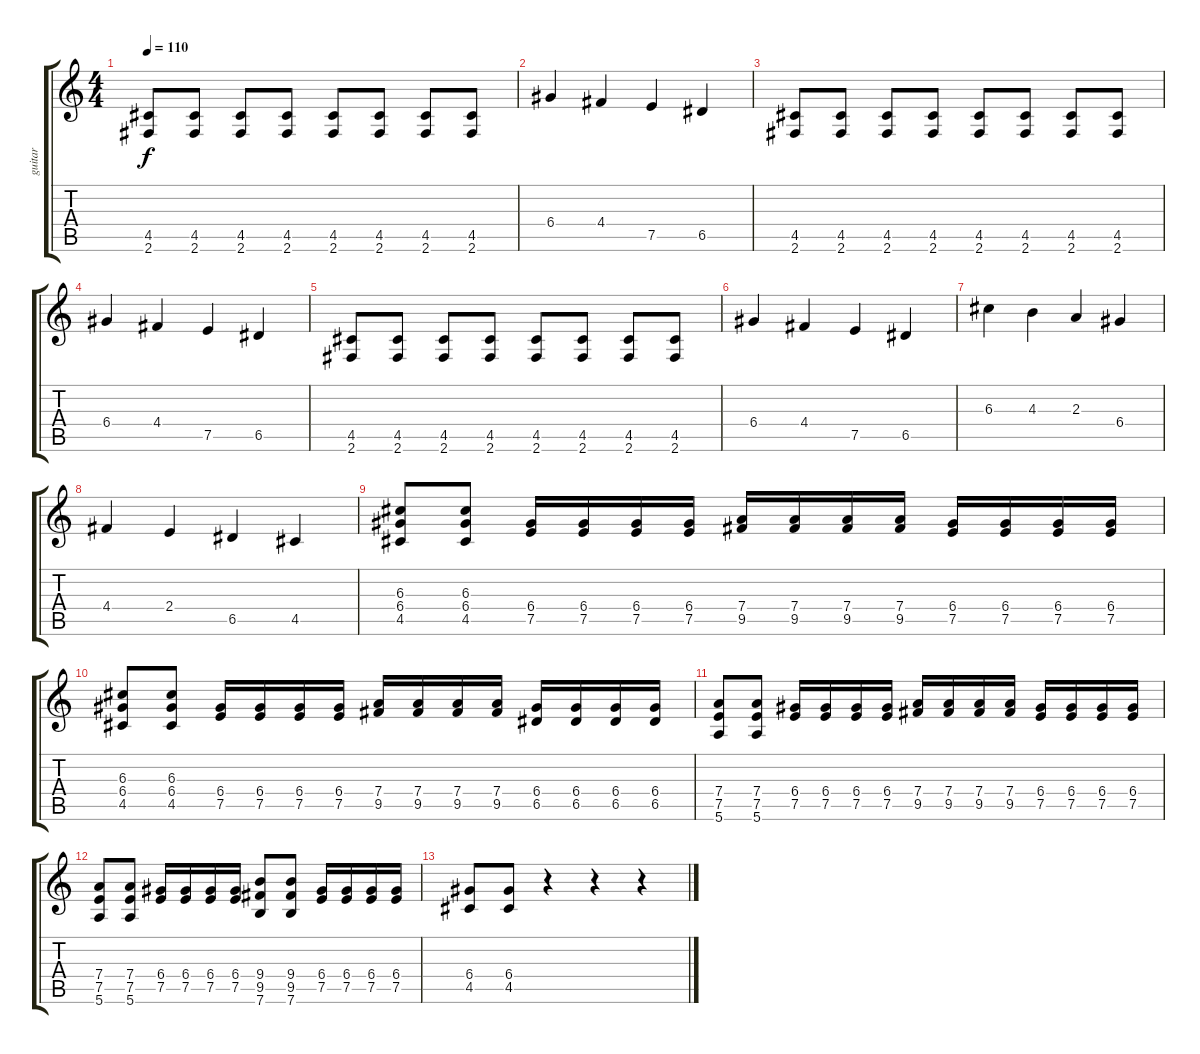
\track ("guitar " "guitar ") {instrument overdrivenguitar}
\staff {score tabs}
\tuning (E4 B3 G3 D3 A2 E2) {hide}
\ts (4 4)
\tempo 110
\clef g2
\ks c
(4.5 2.6).8{dy f} (4.5 2.6).8 (4.5 2.6).8 (4.5 2.6).8 (4.5 2.6).8 (4.5 2.6).8 (4.5 2.6).8 (4.5 2.6).8 |
6.4.4 4.4.4 7.5.4 6.5.4 |
(4.5 2.6).8 (4.5 2.6).8 (4.5 2.6).8 (4.5 2.6).8 (4.5 2.6).8 (4.5 2.6).8 (4.5 2.6).8 (4.5 2.6).8 |
6.4.4 4.4.4 7.5.4 6.5.4 |
(4.5 2.6).8 (4.5 2.6).8 (4.5 2.6).8 (4.5 2.6).8 (4.5 2.6).8 (4.5 2.6).8 (4.5 2.6).8 (4.5 2.6).8 |
6.4.4 4.4.4 7.5.4 6.5.4 |
6.3.4 4.3.4 2.3.4 6.4.4 |
4.4.4 2.4.4 6.5.4 4.5.4 |
(6.3 6.4 4.5).8 (6.3 6.4 4.5).8 (6.4 7.5).16 (6.4 7.5).16 (6.4 7.5).16 (6.4 7.5).16 (7.4 9.5).16 (7.4 9.5).16 (7.4 9.5).16 (7.4 9.5).16 (6.4 7.5).16 (6.4 7.5).16 (6.4 7.5).16 (6.4 7.5).16 |
(6.3 6.4 4.5).8 (6.3 6.4 4.5).8 (6.4 7.5).16 (6.4 7.5).16 (6.4 7.5).16 (6.4 7.5).16 (7.4 9.5).16 (7.4 9.5).16 (7.4 9.5).16 (7.4 9.5).16 (6.4 6.5).16 (6.4 6.5).16 (6.4 6.5).16 (6.4 6.5).16 |
(7.4 7.5 5.6).8 (7.4 7.5 5.6).8 (6.4 7.5).16 (6.4 7.5).16 (6.4 7.5).16 (6.4 7.5).16 (7.4 9.5).16 (7.4 9.5).16 (7.4 9.5).16 (7.4 9.5).16 (6.4 7.5).16 (6.4 7.5).16 (6.4 7.5).16 (6.4 7.5).16 |
(7.4 7.5 5.6).8 (7.4 7.5 5.6).8 (6.4 7.5).16 (6.4 7.5).16 (6.4 7.5).16 (6.4 7.5).16 (9.4 9.5 7.6).8 (9.4 9.5 7.6).8 (6.4 7.5).16 (6.4 7.5).16 (6.4 7.5).16 (6.4 7.5).16 |
(6.4 4.5).8 (6.4 4.5).8 r.4 r.4 r.4
